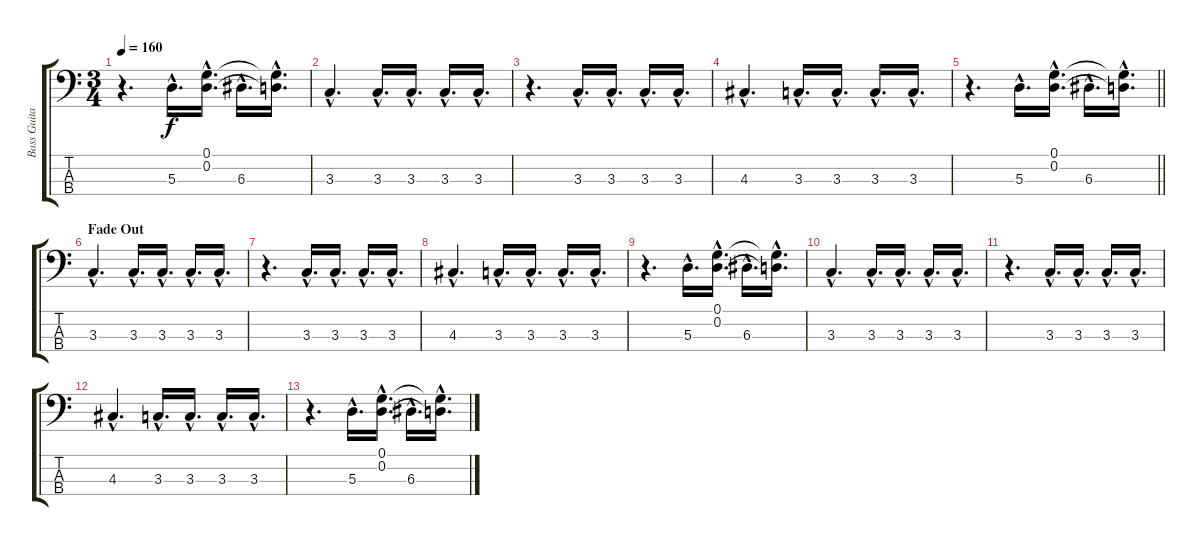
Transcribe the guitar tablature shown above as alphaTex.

\track ("Bass Guitar 1" "Bass Guita") {instrument electricbassfinger}
\staff {score tabs}
\tuning (G2 D2 A1 E1) {hide}
\ts (3 4)
\tempo 160
\clef f4
\ks c
r.4{d dy f} 5.3{hac}.16{d} (0.1{hac} 0.2{hac}).16{d} 6.3{hac}.16{d} (0.1{hac t} 0.2{hac t}).16{d} |
3.3{hac}.4{d} 3.3{hac}.16{d} 3.3{hac}.16{d} 3.3{hac}.16{d} 3.3{hac}.16{d} |
r.4{d} 3.3{hac}.16{d} 3.3{hac}.16{d} 3.3{hac}.16{d} 3.3{hac}.16{d} |
4.3{hac}.4{d} 3.3{hac}.16{d} 3.3{hac}.16{d} 3.3{hac}.16{d} 3.3{hac}.16{d} |
\barLineRight lightlight
r.4{d} 5.3{hac}.16{d} (0.1{hac} 0.2{hac}).16{d} 6.3{hac}.16{d} (0.1{hac t} 0.2{hac t}).16{d} |
\section ("" "Fade Out")
3.3{hac}.4{d volume 8} 3.3{hac}.16{d} 3.3{hac}.16{d} 3.3{hac}.16{d} 3.3{hac}.16{d} |
r.4{d} 3.3{hac}.16{d} 3.3{hac}.16{d} 3.3{hac}.16{d} 3.3{hac}.16{d} |
4.3{hac}.4{d} 3.3{hac}.16{d} 3.3{hac}.16{d} 3.3{hac}.16{d} 3.3{hac}.16{d} |
r.4{d} 5.3{hac}.16{d} (0.1{hac} 0.2{hac}).16{d} 6.3{hac}.16{d} (0.1{hac t} 0.2{hac t}).16{d} |
3.3{hac}.4{d volume 0} 3.3{hac}.16{d} 3.3{hac}.16{d} 3.3{hac}.16{d} 3.3{hac}.16{d} |
r.4{d} 3.3{hac}.16{d} 3.3{hac}.16{d} 3.3{hac}.16{d} 3.3{hac}.16{d} |
4.3{hac}.4{d} 3.3{hac}.16{d} 3.3{hac}.16{d} 3.3{hac}.16{d} 3.3{hac}.16{d} |
r.4{d} 5.3{hac}.16{d} (0.1{hac} 0.2{hac}).16{d} 6.3{hac}.16{d} (0.1{hac t} 0.2{hac t}).16{d}
